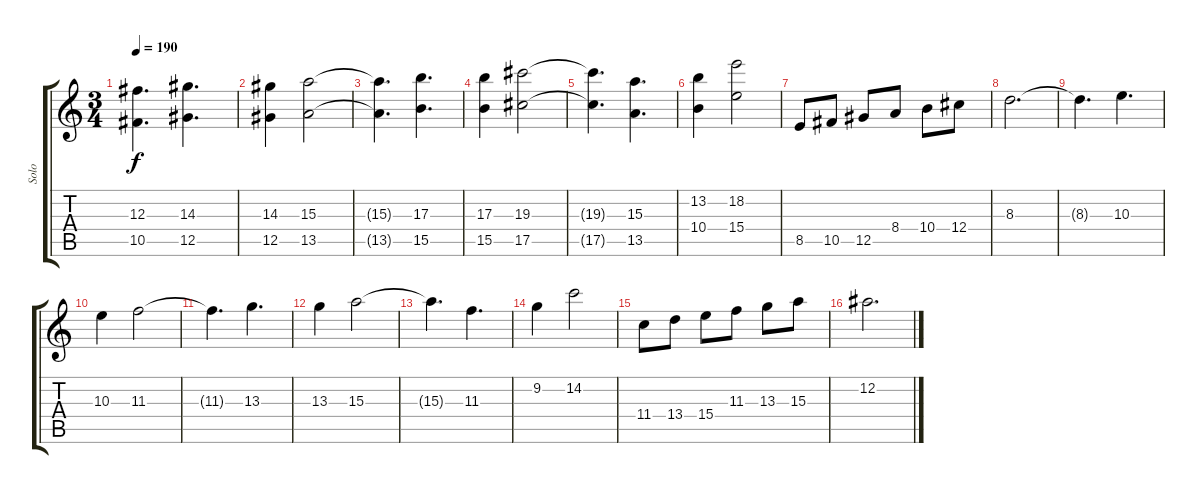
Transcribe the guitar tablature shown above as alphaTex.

\track ("Solo" "Solo") {instrument distortionguitar}
\staff {score tabs}
\tuning (Eb4 Bb3 Gb3 Db3 Ab2 Eb2) {hide}
\ts (3 4)
\tempo 190
\clef g2
\ks c
(12.3{t} 10.5{t}).4{d dy f} (14.3 12.5).4{d} |
(14.3 12.5).4 (15.3 13.5).2 |
(15.3{t} 13.5{t}).4{d} (17.3 15.5).4{d} |
(17.3 15.5).4 (19.3 17.5).2 |
(19.3{t} 17.5{t}).4{d} (15.3 13.5).4{d} |
(13.2 10.4).4 (18.2 15.4).2 |
8.5.8 10.5.8 12.5.8 8.4.8 10.4.8 12.4.8 |
8.3.2{d} |
8.3{t}.4{d} 10.3.4{d} |
10.3.4 11.3.2 |
11.3{t}.4{d} 13.3.4{d} |
13.3.4 15.3.2 |
15.3{t}.4{d} 11.3.4{d} |
9.2.4 14.2.2 |
11.4.8 13.4.8 15.4.8 11.3.8 13.3.8 15.3.8 |
12.2.2{d}
